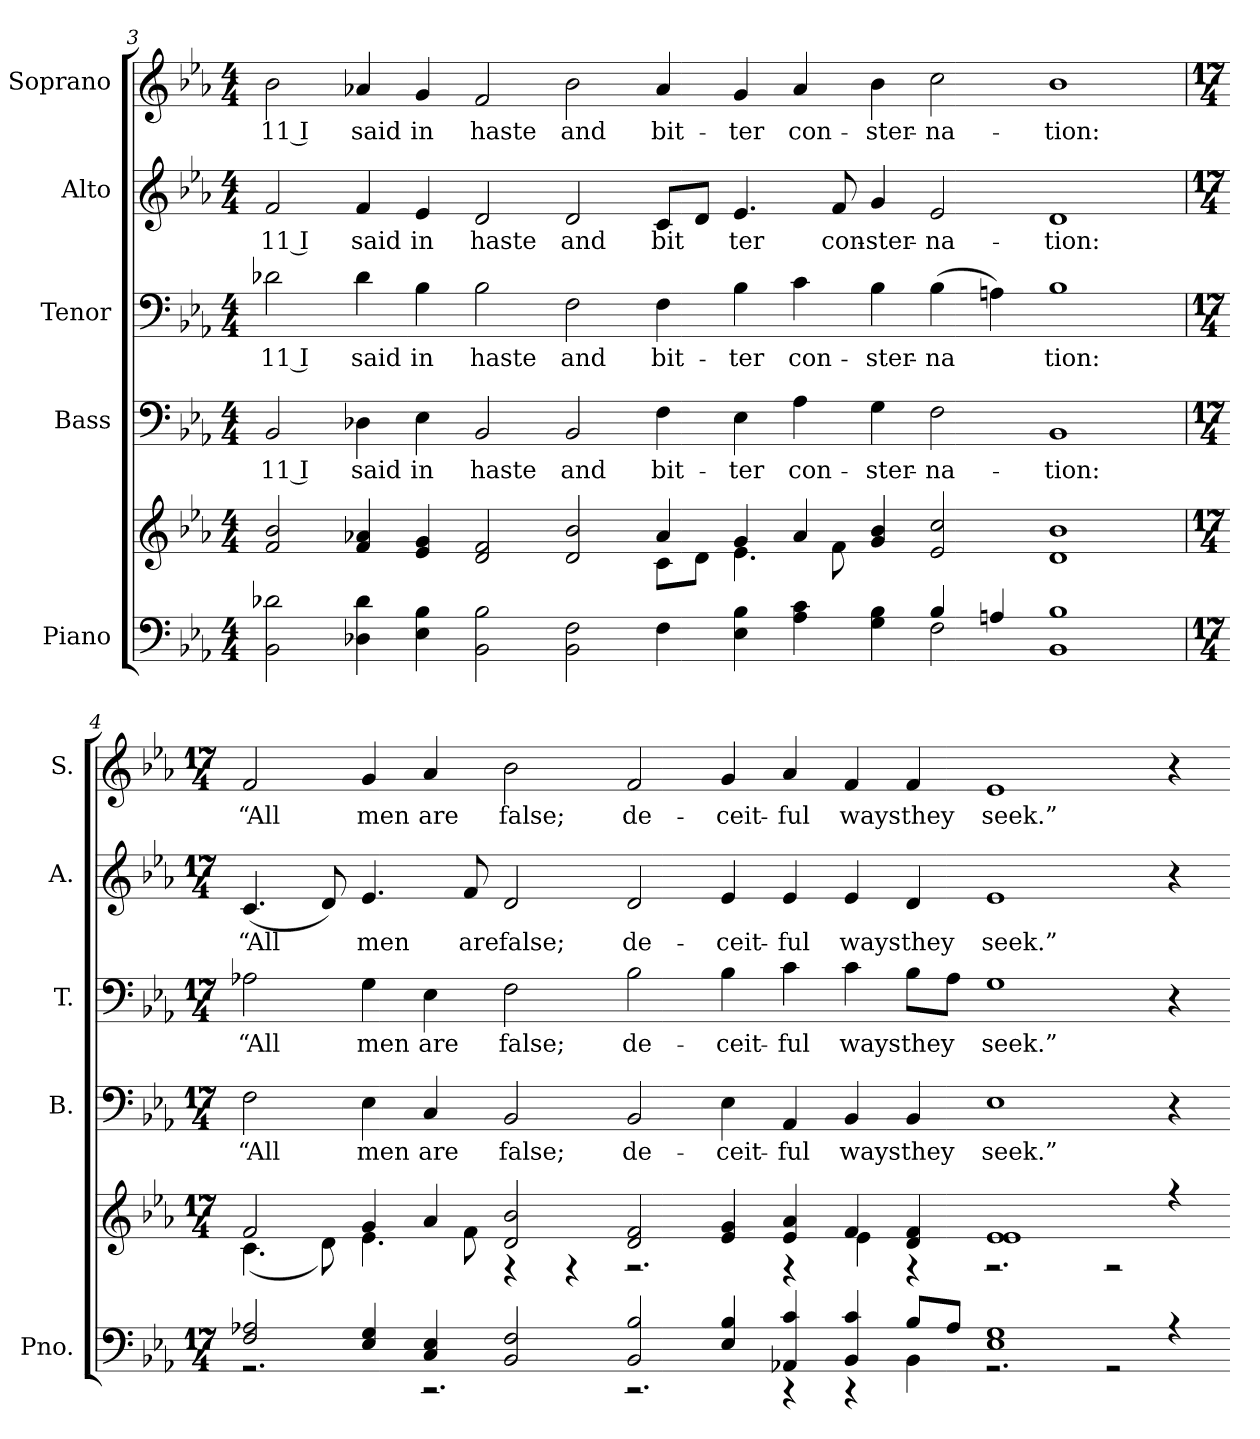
**kern	**kern	**kern	**text	**kern	**text	**kern	**text	**kern	**text
*part5	*part5	*part4	*part4	*part3	*part3	*part2	*part2	*part1	*part1
*staff6	*staff5	*staff4	*staff4	*staff3	*staff3	*staff2	*staff2	*staff1	*staff1
*I"Piano	*	*I"Bass	*	*I"Tenor	*	*I"Alto	*	*I"Soprano	*
*I'Pno.	*	*I'B.	*	*I'T.	*	*I'A.	*	*I'S.	*
!!LO:PB:g=z
*clefF4	*clefG2	*clefF4	*	*clefF4	*	*clefG2	*	*clefG2	*
*k[b-e-a-]	*k[b-e-a-]	*k[b-e-a-]	*	*k[b-e-a-]	*	*k[b-e-a-]	*	*k[b-e-a-]	*
*E-:	*E-:	*E-:	*	*E-:	*	*E-:	*	*E-:	*
*M4/4	*M4/4	*M4/4	*	*M4/4	*	*M4/4	*	*M4/4	*
=3	=3	=3	=3	=3	=3	=3	=3	=3	=3
*^	*^	*	*	*	*	*	*	*	*
!	!	!	!	!	!LO:LY:b:color=#000000	!	!	!	!	!	!
!	!	!	!	!	!	!	!LO:LY:b:color=#000000	!	!	!	!
!	!	!	!	!	!	!	!	!	!LO:LY:b:color=#000000	!	!
!	!	!	!	!	!	!	!	!	!	!	!LO:LY:b:color=#000000
2BB-i\ 2d-Xi	0.ryy	2fi/ 2b-i	0ryy	2BB-i/	11 I	2d-Xi\	11 I	2fi/	11 I	2b-i\	11 I
!	!	!	!	!	!LO:LY:b:color=#000000	!	!	!	!	!	!
!	!	!	!	!	!	!	!LO:LY:b:color=#000000	!	!	!	!
!	!	!	!	!	!	!	!	!	!LO:LY:b:color=#000000	!	!
!	!	!	!	!	!	!	!	!	!	!	!LO:LY:b:color=#000000
4D-Xi\ 4d-i	.	4fi/ 4a-Xi	.	4D-Xi\	said	4d-i\	said	4fi/	said	4a-Xi/	said
!	!	!	!	!	!LO:LY:b:color=#000000	!	!	!	!	!	!
!	!	!	!	!	!	!	!LO:LY:b:color=#000000	!	!	!	!
!	!	!	!	!	!	!	!	!	!LO:LY:b:color=#000000	!	!
!	!	!	!	!	!	!	!	!	!	!	!LO:LY:b:color=#000000
4E-i\ 4B-i	.	4e-i/ 4gi	.	4E-i\	in	4B-i\	in	4e-i/	in	4gi/	in
!	!	!	!	!	!LO:LY:b:color=#000000	!	!	!	!	!	!
!	!	!	!	!	!	!	!LO:LY:b:color=#000000	!	!	!	!
!	!	!	!	!	!	!	!	!	!LO:LY:b:color=#000000	!	!
!	!	!	!	!	!	!	!	!	!	!	!LO:LY:b:color=#000000
2BB-i\ 2B-i	.	2di/ 2fi	.	2BB-i/	haste	2B-i\	haste	2di/	haste	2fi/	haste
!	!	!	!	!	!LO:LY:b:color=#000000	!	!	!	!	!	!
!	!	!	!	!	!	!	!LO:LY:b:color=#000000	!	!	!	!
!	!	!	!	!	!	!	!	!	!LO:LY:b:color=#000000	!	!
!	!	!	!	!	!	!	!	!	!	!	!LO:LY:b:color=#000000
2BB-i\ 2Fi	.	2di/ 2b-i	.	2BB-i/	and	2Fi\	and	2di/	and	2b-i\	and
!	!	!	!	!	!LO:LY:b:color=#000000	!	!	!	!	!	!
!	!	!	!	!	!	!	!LO:LY:b:color=#000000	!	!	!	!
!	!	!	!	!	!	!	!	!	!LO:LY:b:color=#000000	!	!
!	!	!	!	!	!	!	!	!	!	!	!LO:LY:b:color=#000000
4Fi\	.	4a-i/	8ci\L	4Fi\	bit-	4Fi\	bit-	8ci/L	bit	4a-i/	bit-
.	.	.	8di\J	.	.	.	.	8di/J	.	.	.
!	!	!	!	!	!LO:LY:b:color=#000000	!	!	!	!	!	!
!	!	!	!	!	!	!	!LO:LY:b:color=#000000	!	!	!	!
!	!	!	!	!	!	!	!	!	!LO:LY:b:color=#000000	!	!
!	!	!	!	!	!	!	!	!	!	!	!LO:LY:b:color=#000000
4E-i\ 4B-i	.	4gi/	4.e-i\	4E-i\	-ter	4B-i\	-ter	4.e-i/	ter	4gi/	-ter
!	!	!	!	!	!LO:LY:b:color=#000000	!	!	!	!	!	!
!	!	!	!	!	!	!	!LO:LY:b:color=#000000	!	!	!	!
!	!	!	!	!	!	!	!	!	!	!	!LO:LY:b:color=#000000
4A-i\ 4ci	.	4a-i/	.	4A-i\	con-	4ci\	con-	.	.	4a-i/	con-
!	!	!	!	!	!	!	!	!	!LO:LY:b:color=#000000	!	!
.	.	.	8fi\	.	.	.	.	8fi/	con-	.	.
!	!	!	!	!	!LO:LY:b:color=#000000	!	!	!	!	!	!
!	!	!	!	!	!	!	!LO:LY:b:color=#000000	!	!	!	!
!	!	!	!	!	!	!	!	!	!LO:LY:b:color=#000000	!	!
!	!	!	!	!	!	!	!	!	!	!	!LO:LY:b:color=#000000
4Gi\ 4B-i	.	4gi/ 4b-i	1..ryy	4Gi\	-ster-	4B-i\	-ster-	4gi/	-ster-	4b-i\	-ster-
!	!	!	!	!	!LO:LY:b:color=#000000	!	!	!	!	!	!
!	!	!	!	!	!	!	!LO:LY:b:color=#000000	!	!	!	!
!	!	!	!	!	!	!	!	!	!LO:LY:b:color=#000000	!	!
!	!	!	!	!	!	!	!	!	!	!	!LO:LY:b:color=#000000
4B-i/	2Fi\	2e-i/ 2cci	.	2Fi\	-na-	(4B-i\	-na	2e-i/	-na-	2cci\	-na-
4Ani/	.	.	.	.	.	4Ani\)	.	.	.	.	.
!	!	!	!	!	!LO:LY:b:color=#000000	!	!	!	!	!	!
!	!	!	!	!	!	!	!LO:LY:b:color=#000000	!	!	!	!
!	!	!	!	!	!	!	!	!	!LO:LY:b:color=#000000	!	!
!	!	!	!	!	!	!	!	!	!	!	!LO:LY:b:color=#000000
1BB-i 1B-i	1ryy	1di 1b-i	.	1BB-i	-tion:	1B-i	tion:	1di	-tion:	1b-i	-tion:
!!LO:PB:g=z
=4	=4	=4	=4	=4	=4	=4	=4	=4	=4	=4	=4
*M17/4	*	*M17/4	*	*M17/4	*	*M17/4	*	*M17/4	*	*M17/4	*
!	!	!	!	!	!LO:LY:b:color=#000000	!	!	!	!	!	!
!	!	!	!	!	!	!	!LO:LY:b:color=#000000	!	!	!	!
!	!	!	!	!	!	!	!	!	!LO:LY:b:color=#000000	!	!
!	!	!	!	!	!	!	!	!	!	!	!LO:LY:b:color=#000000
2Fi/ 2A-Xi	2.r	2fi/	(4.ci\	2Fi\	“All	2A-Xi\	“All	(4.ci/	“All	2fi/	“All
.	.	.	8di\)	.	.	.	.	8di/)	.	.	.
!	!	!	!	!	!LO:LY:b:color=#000000	!	!	!	!	!	!
!	!	!	!	!	!	!	!LO:LY:b:color=#000000	!	!	!	!
!	!	!	!	!	!	!	!	!	!LO:LY:b:color=#000000	!	!
!	!	!	!	!	!	!	!	!	!	!	!LO:LY:b:color=#000000
4E-i/ 4Gi	.	4gi/	4.e-i\	4E-i\	men	4Gi\	men	4.e-i/	men	4gi/	men
!	!	!	!	!	!LO:LY:b:color=#000000	!	!	!	!	!	!
!	!	!	!	!	!	!	!LO:LY:b:color=#000000	!	!	!	!
!	!	!	!	!	!	!	!	!	!	!	!LO:LY:b:color=#000000
4Ci/ 4E-i	2.r	4a-i/	.	4Ci/	are	4E-i\	are	.	.	4a-i/	are
!	!	!	!	!	!	!	!	!	!LO:LY:b:color=#000000	!	!
.	.	.	8fi\	.	.	.	.	8fi/	are	.	.
!	!	!	!	!	!LO:LY:b:color=#000000	!	!	!	!	!	!
!	!	!	!	!	!	!	!LO:LY:b:color=#000000	!	!	!	!
!	!	!	!	!	!	!	!	!	!LO:LY:b:color=#000000	!	!
!	!	!	!	!	!	!	!	!	!	!	!LO:LY:b:color=#000000
2BB-i/ 2Fi	.	2di/ 2b-i	4r	2BB-i/	false;	2Fi\	false;	2di/	false;	2b-i\	false;
.	.	.	4r	.	.	.	.	.	.	.	.
!	!	!	!	!	!LO:LY:b:color=#000000	!	!	!	!	!	!
!	!	!	!	!	!	!	!LO:LY:b:color=#000000	!	!	!	!
!	!	!	!	!	!	!	!	!	!LO:LY:b:color=#000000	!	!
!	!	!	!	!	!	!	!	!	!	!	!LO:LY:b:color=#000000
2BB-i/ 2B-i	2.r	2di/ 2fi	2.r	2BB-i/	de-	2B-i\	de-	2di/	de-	2fi/	de-
!	!	!	!	!	!LO:LY:b:color=#000000	!	!	!	!	!	!
!	!	!	!	!	!	!	!LO:LY:b:color=#000000	!	!	!	!
!	!	!	!	!	!	!	!	!	!LO:LY:b:color=#000000	!	!
!	!	!	!	!	!	!	!	!	!	!	!LO:LY:b:color=#000000
4E-i/ 4B-i	.	4e-i/ 4gi	.	4E-i\	-ceit-	4B-i\	-ceit-	4e-i/	-ceit-	4gi/	-ceit-
!	!	!	!	!	!LO:LY:b:color=#000000	!	!	!	!	!	!
!	!	!	!	!	!	!	!LO:LY:b:color=#000000	!	!	!	!
!	!	!	!	!	!	!	!	!	!LO:LY:b:color=#000000	!	!
!	!	!	!	!	!	!	!	!	!	!	!LO:LY:b:color=#000000
4AA-Xi/ 4ci	4r	4e-i/ 4a-i	4r	4AA-i/	-ful	4ci\	-ful	4e-i/	-ful	4a-i/	-ful
!	!	!	!	!	!LO:LY:b:color=#000000	!	!	!	!	!	!
!	!	!	!	!	!	!	!LO:LY:b:color=#000000	!	!	!	!
!	!	!	!	!	!	!	!	!	!LO:LY:b:color=#000000	!	!
!	!	!	!	!	!	!	!	!	!	!	!LO:LY:b:color=#000000
4BB-i/ 4ci	4r	4fi/	4e-i\	4BB-i/	ways	4ci\	ways	4e-i/	ways	4fi/	ways
!	!	!	!	!	!LO:LY:b:color=#000000	!	!	!	!	!	!
!	!	!	!	!	!	!	!LO:LY:b:color=#000000	!	!	!	!
!	!	!	!	!	!	!	!	!	!LO:LY:b:color=#000000	!	!
!	!	!	!	!	!	!	!	!	!	!	!LO:LY:b:color=#000000
8B-i/L	4BB-i\	4di/ 4fi	4r	4BB-i/	they	8B-i\L	they	4di/	they	4fi/	they
8A-i/J	.	.	.	.	.	8A-i\J	.	.	.	.	.
!	!	!	!	!	!LO:LY:b:color=#000000	!	!	!	!	!	!
!	!	!	!	!	!	!	!LO:LY:b:color=#000000	!	!	!	!
!	!	!	!	!	!	!	!	!	!LO:LY:b:color=#000000	!	!
!	!	!	!	!	!	!	!	!	!	!	!LO:LY:b:color=#000000
1E-i 1Gi	2.r	1e-i 1e-i	2.r	1E-i	seek.”	1Gi	seek.”	1e-i	seek.”	1e-i	seek.”
.	2r	.	2r	.	.	.	.	.	.	.	.
4r	.	4r	.	4r	.	4r	.	4r	.	4r	.
*v	*v	*	*	*	*	*	*	*	*	*	*
*	*v	*v	*	*	*	*	*	*	*	*
=-	=-	=-	=-	=-	=-	=-	=-	=-	=-
*-	*-	*-	*-	*-	*-	*-	*-	*-	*-
